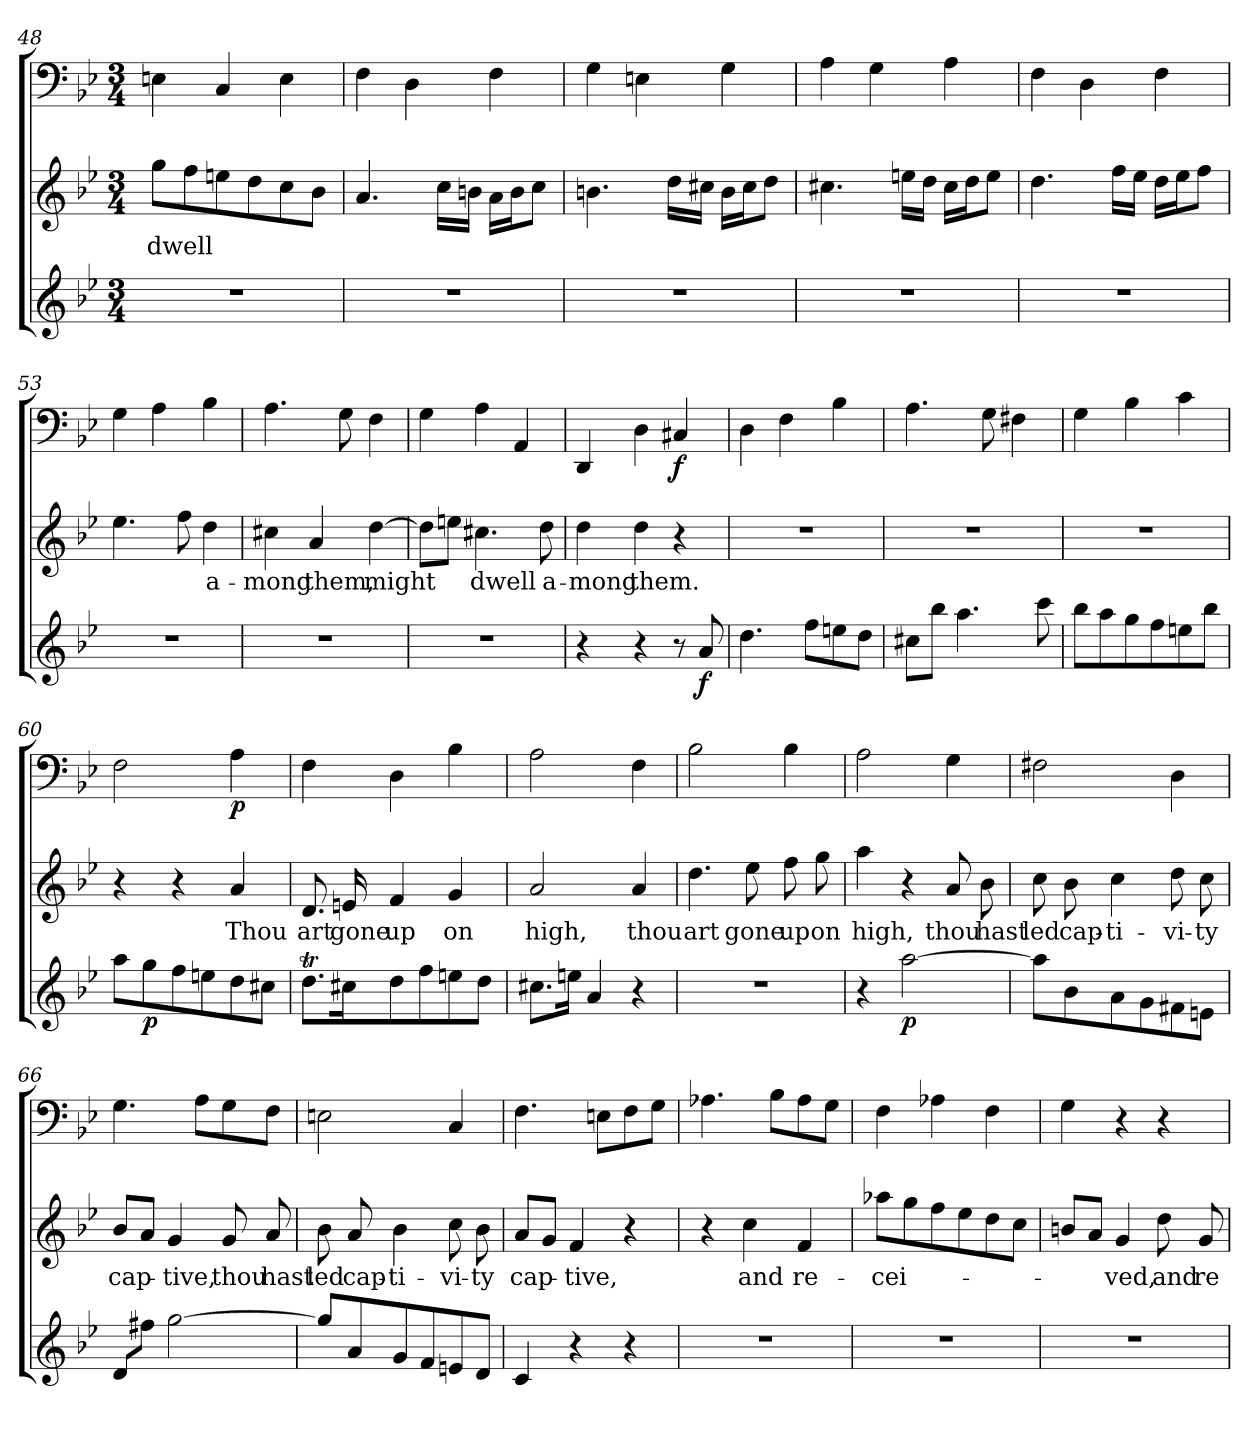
**kern	**dynam	**kern	**text	**kern	**dynam
*part3	*part3	*part2	*part2	*part1	*part1
*staff3	*staff3	*staff2	*staff2	*staff1	*staff1
*clefG2	*	*clefG2	*	*clefF4	*
*k[b-e-]	*	*k[b-e-]	*	*k[b-e-]	*
*g:	*	*g:	*	*g:	*
*M3/4	*	*M3/4	*	*M3/4	*
=48	=48	=48	=48	=48	=48
2.r	.	8gg\L	dwell	4En\	.
.	.	8ff\	.	.	.
.	.	8een\	.	4C/	.
.	.	8dd\	.	.	.
.	.	8cc\	.	4E\	.
.	.	8b-\J	.	.	.
=49	=49	=49	=49	=49	=49
2.r	.	4.a/	.	4F\	.
.	.	.	.	4D\	.
.	.	16cc\LL	.	.	.
.	.	16bn\JJ	.	.	.
.	.	16a\LL	.	4F\	.
.	.	16b\J	.	.	.
.	.	8cc\J	.	.	.
=50	=50	=50	=50	=50	=50
2.r	.	4.bn\	.	4G\	.
.	.	.	.	4En\	.
.	.	16dd\LL	.	.	.
.	.	16cc#X\JJ	.	.	.
.	.	16b\LL	.	4G\	.
.	.	16cc#\J	.	.	.
.	.	8dd\J	.	.	.
=51	=51	=51	=51	=51	=51
2.r	.	4.cc#X\	.	4A\	.
.	.	.	.	4G\	.
.	.	16een\LL	.	.	.
.	.	16dd\JJ	.	.	.
.	.	16cc#\LL	.	4A\	.
.	.	16dd\J	.	.	.
.	.	8ee\J	.	.	.
=52	=52	=52	=52	=52	=52
2.r	.	4.dd\	.	4F\	.
.	.	.	.	4D\	.
.	.	16ff\LL	.	.	.
.	.	16ee-\JJ	.	.	.
.	.	16dd\LL	.	4F\	.
.	.	16ee-\J	.	.	.
.	.	8ff\J	.	.	.
=53	=53	=53	=53	=53	=53
2.r	.	4.ee-\	.	4G\	.
.	.	.	.	4A\	.
.	.	8ff\	.	.	.
.	.	4dd\	a-	4B-\	.
=54	=54	=54	=54	=54	=54
2.r	.	4cc#X\	-mong	4.A\	.
.	.	4a/	them,	.	.
.	.	.	.	8G\	.
.	.	[4dd\	might	4F\	.
=55	=55	=55	=55	=55	=55
2.r	.	8dd\L]	.	4G\	.
.	.	8een\J	.	.	.
.	.	4.cc#X\	dwell	4A\	.
.	.	.	.	4AA/	.
.	.	8dd\	a-	.	.
=56	=56	=56	=56	=56	=56
4r	.	4dd\	-mong	4DD/	.
4r	.	4dd\	them.	4D\	.
8r	.	4r	.	4C#X/	f
8a/	f	.	.	.	.
=57	=57	=57	=57	=57	=57
4.dd\	.	2.r	.	4D\	.
.	.	.	.	4F\	.
8ff\L	.	.	.	.	.
8een\	.	.	.	4B-\	.
8dd\J	.	.	.	.	.
=58	=58	=58	=58	=58	=58
8cc#X\L	.	2.r	.	4.A\	.
8bb-\J	.	.	.	.	.
4.aa\	.	.	.	.	.
.	.	.	.	8G\	.
.	.	.	.	4F#X\	.
8ccc\	.	.	.	.	.
=59	=59	=59	=59	=59	=59
8bb-\L	.	2.r	.	4G\	.
8aa\	.	.	.	.	.
8gg\	.	.	.	4B-\	.
8ff\	.	.	.	.	.
8een\	.	.	.	4c\	.
8bb-\J	.	.	.	.	.
=60	=60	=60	=60	=60	=60
8aa\L	.	4r	.	2F\	.
8gg\	p	.	.	.	.
8ff\	.	4r	.	.	.
8een\	.	.	.	.	.
8dd\	.	4a/	Thou	4A\	p
8cc#X\J	.	.	.	.	.
=61	=61	=61	=61	=61	=61
8.ddt\L	.	8.d/	art	4F\	.
16cc#X\K	.	16en/	gone	.	.
8dd\	.	4f/	up	4D\	.
8ff\	.	.	.	.	.
8een\	.	4g/	on	4B-\	.
8dd\J	.	.	.	.	.
=62	=62	=62	=62	=62	=62
8.cc#X\L	.	2a/	high,	2A\	.
16een\Jk	.	.	.	.	.
4a/	.	.	.	.	.
4r	.	4a/	thou	4F\	.
=63	=63	=63	=63	=63	=63
2.r	.	4.dd\	art	2B-\	.
.	.	8ee-\	gone	.	.
.	.	8ff\	up	4B-\	.
.	.	8gg\	on	.	.
=64	=64	=64	=64	=64	=64
4r	.	4aa\	high,	2A\	.
[2aa\	p	4r	.	.	.
.	.	8a/	thou	4G\	.
.	.	8b-\	hast	.	.
=65	=65	=65	=65	=65	=65
8aa\L]	.	8cc\	led	2F#X\	.
8b-\	.	8b-\	cap-	.	.
8a\	.	4cc\	-ti-	.	.
8g\	.	.	.	.	.
8f#X\	.	8dd\	-vi-	4D\	.
8en\J	.	8cc\	-ty	.	.
=66	=66	=66	=66	=66	=66
8d/L	.	8b-/L	cap-	4.G\	.
8ff#X\J	.	8a/J	.	.	.
[2gg\	.	4g/	-tive,	.	.
.	.	.	.	8A\L	.
.	.	8g/	thou	8G\	.
.	.	8a/	hast	8F\J	.
=67	=67	=67	=67	=67	=67
8gg/L]	.	8b-\	led	2En\	.
8a/	.	8a/	cap-	.	.
8g/	.	4b-\	-ti-	.	.
8f/	.	.	.	.	.
8en/	.	8cc\	-vi-	4C/	.
8d/J	.	8b-\	-ty	.	.
=68	=68	=68	=68	=68	=68
4c/	.	8a/L	cap-	4.F\	.
.	.	8g/J	.	.	.
4r	.	4f/	-tive,	.	.
.	.	.	.	8En\L	.
4r	.	4r	.	8F\	.
.	.	.	.	8G\J	.
=69	=69	=69	=69	=69	=69
2.r	.	4r	.	4.A-X\	.
.	.	4cc\	and	.	.
.	.	.	.	8B-\L	.
.	.	4f/	re-	8A-\	.
.	.	.	.	8G\J	.
=70	=70	=70	=70	=70	=70
2.r	.	8aa-X\L	-cei-	4F\	.
.	.	8gg\	.	.	.
.	.	8ff\	.	4A-X\	.
.	.	8ee-\	.	.	.
.	.	8dd\	.	4F\	.
.	.	8cc\J	.	.	.
=71	=71	=71	=71	=71	=71
2.r	.	8bn/L	.	4G\	.
.	.	8a/J	.	.	.
.	.	4g/	-ved,	4r	.
.	.	8dd\	and	4r	.
.	.	8g/	re-	.	.
=	=	=	=	=	=
*-	*-	*-	*-	*-	*-
